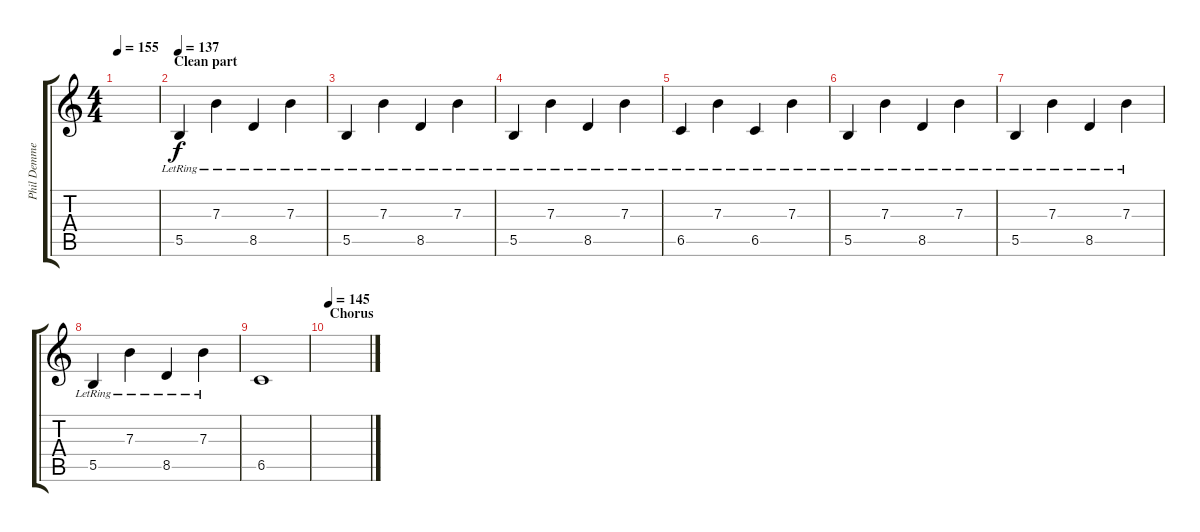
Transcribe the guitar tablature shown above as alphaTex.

\track ("Phil Demmel" "Phil Demme") {instrument electricguitarclean}
\staff {score tabs}
\tuning (Db4 Ab3 E3 B2 Gb2 B1) {hide}
\ts (4 4)
\tempo 155
\clef g2
\ks c
|
\section ("" "Clean part")
\tempo 137
5.5{lr}.4 7.3{lr}.4 8.5{lr}.4 7.3{lr}.4 |
5.5{lr}.4 7.3{lr}.4 8.5{lr}.4 7.3{lr}.4 |
5.5{lr}.4 7.3{lr}.4 8.5{lr}.4 7.3{lr}.4 |
6.5{lr}.4 7.3{lr}.4 6.5{lr}.4 7.3{lr}.4 |
5.5{lr}.4 7.3{lr}.4 8.5{lr}.4 7.3{lr}.4 |
5.5{lr}.4 7.3{lr}.4 8.5{lr}.4 7.3{lr}.4 |
5.5{lr}.4 7.3{lr}.4 8.5{lr}.4 7.3{lr}.4 |
6.5.1 |
\section ("" "Chorus")
\tempo 145
